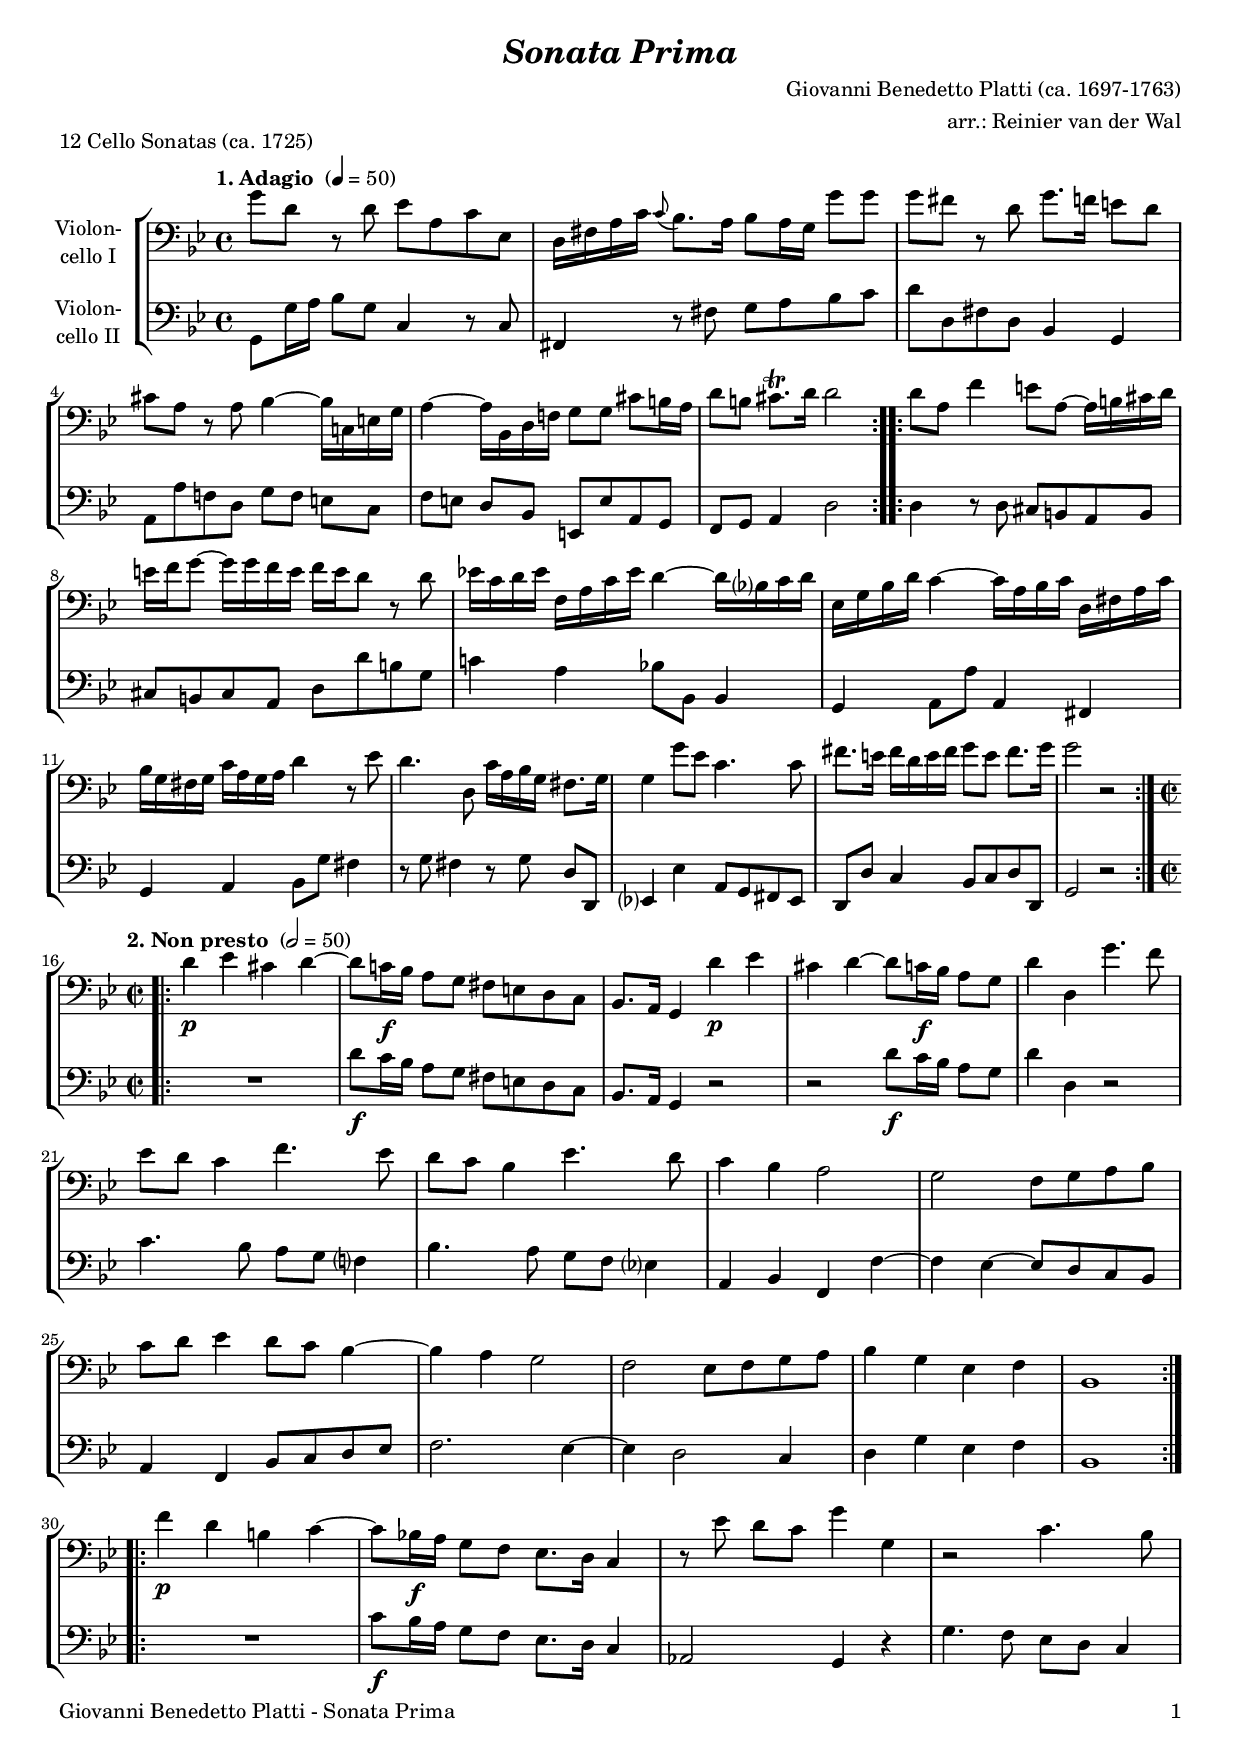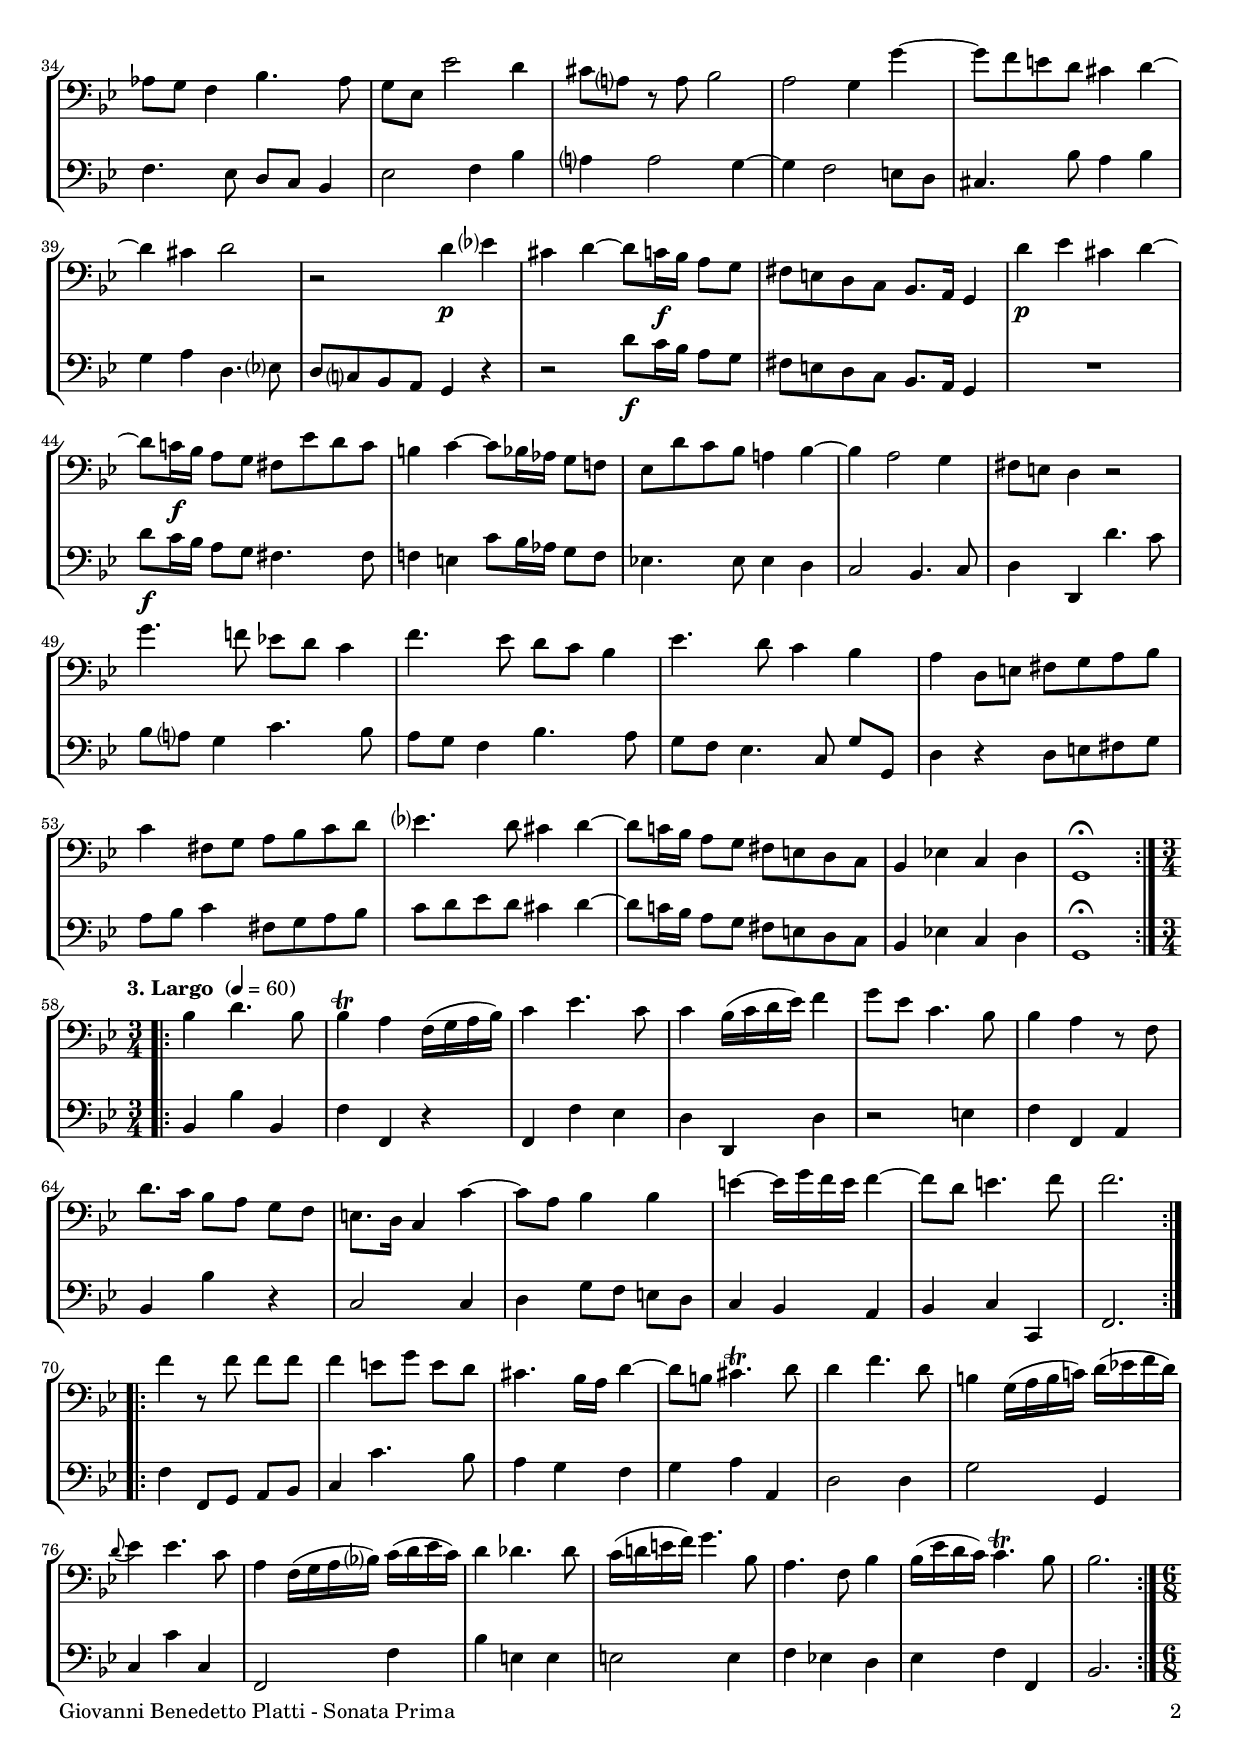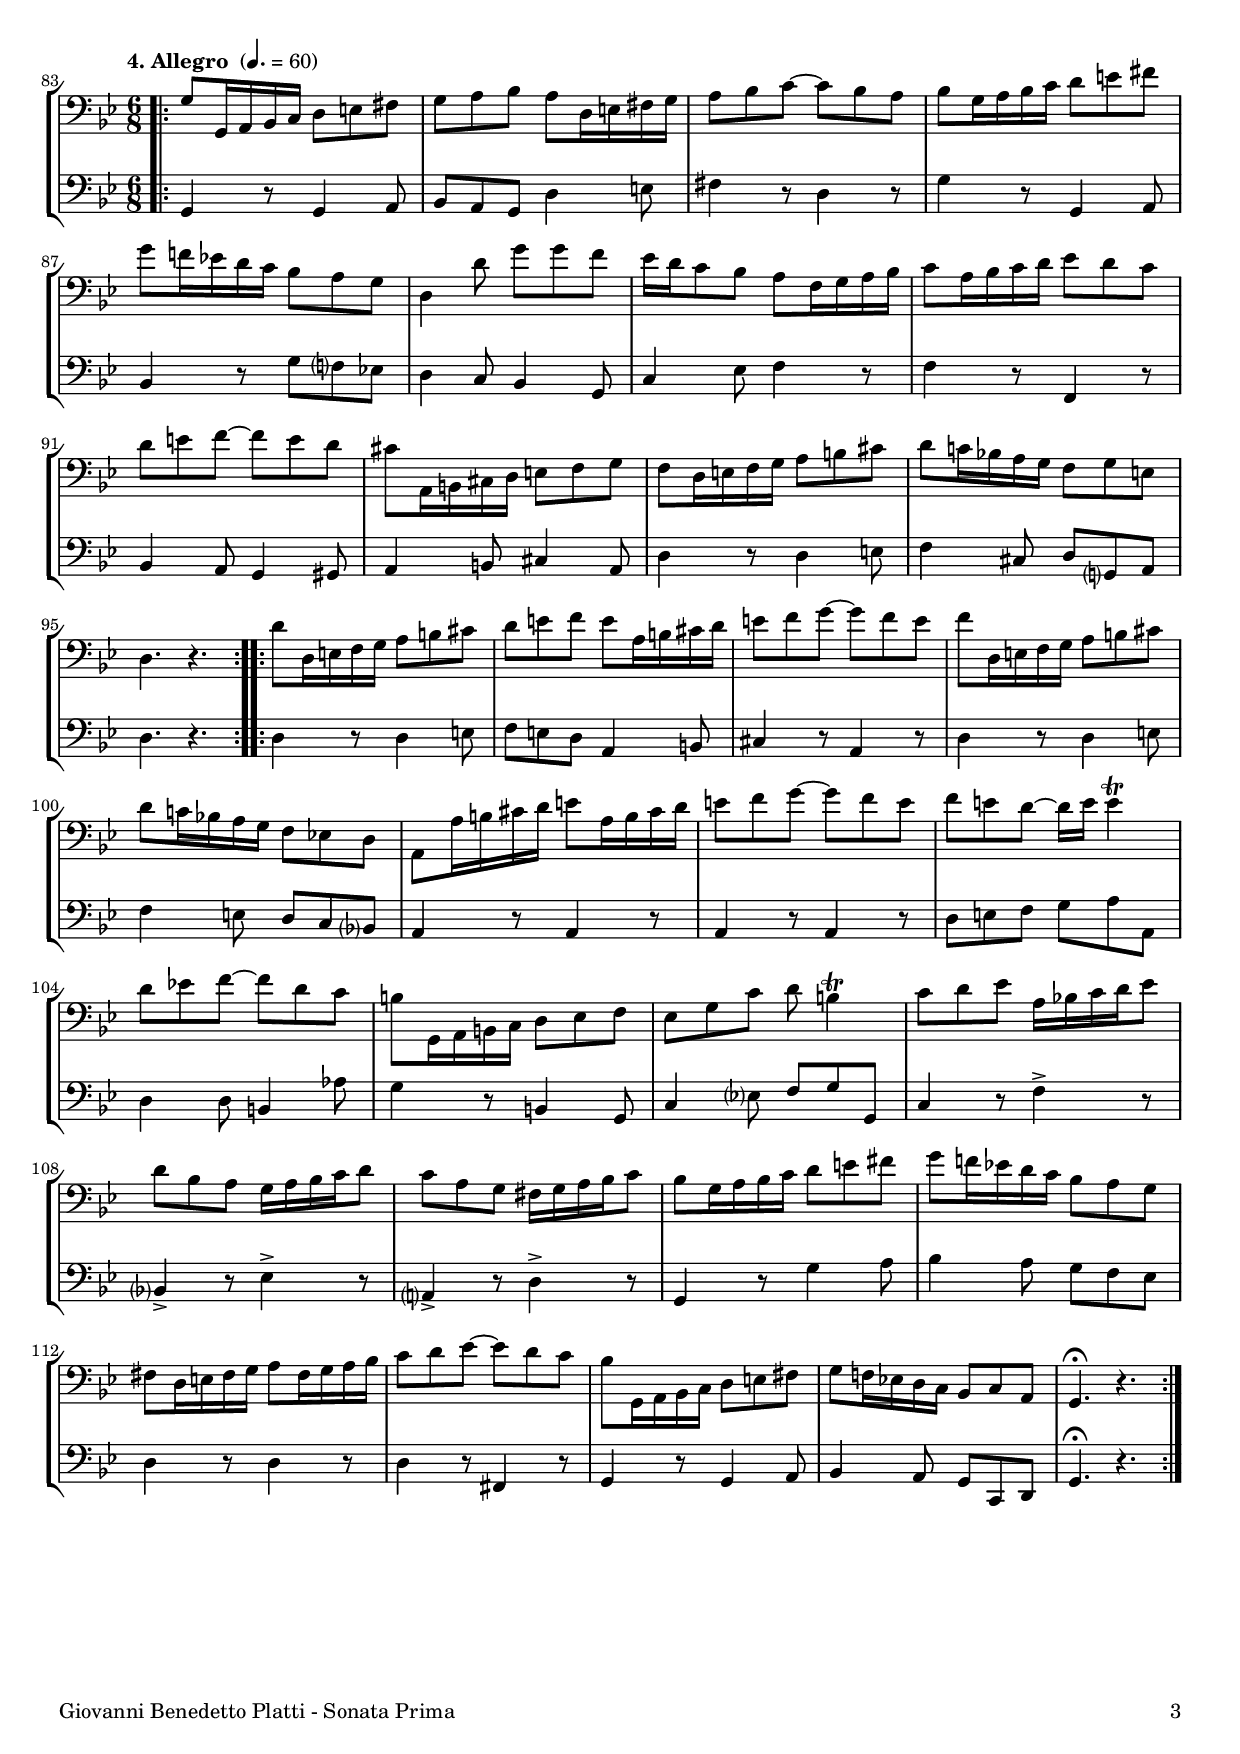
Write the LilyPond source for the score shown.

\version "2.18.2"
\include "deutsch.ly"
  
#(set-global-staff-size 18)

\header {
  title     = \markup \bold \italic "Sonata Prima"
  composer  = "Giovanni Benedetto Platti (ca. 1697-1763)"
  arranger  = "arr.: Reinier van der Wal"
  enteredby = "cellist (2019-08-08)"
  piece     = "12 Cello Sonatas (ca. 1725)"
}

voiceconsts = {
  \key g \minor
  \time 4/4
  \clef "bass"
%  \numericTimeSignature
  \compressFullBarRests
  % Set default beaming for all staves
%  \set Timing.beamExceptions = #'()
%  \set Timing.baseMoment     = #(ly:make-moment 1 4)
%  \set Timing.beatStructure  = #'(1 1 1)
}

micl = "clarinet"
mifl = "flute"
miob = "oboe"
mifh = "french horn"
misx = "tenor sax"
mist = "string ensemble 1"
miba = "cello"
mivc = "bassoon"

introa = {        \tempo "1. Adagio "     4=50 }
introb = { \break \tempo "2. Non presto " 2=50 \time 2/2 }
introc = { \break \tempo "3. Largo "      4=60 \time 3/4
  % Set default beaming for all staves
  \set Timing.beamExceptions = #'()
  \set Timing.baseMoment     = #(ly:make-moment 1 4)
  \set Timing.beatStructure  = #'(1 1 1)
	 }
introd = { \break \tempo "4. Allegro "   4.=60 \time 6/8 }

va = \relative c'' {
  \voiceconsts

  \introa
  \repeat volta 2 {
    g8 d r d es a, c es,
    d16 fis a c \appoggiatura c8 b8. a16 b8 a16 g g'8 g
    g fis r d g8. f16 e8 d

    cis a r a b4~ b16 c,! e g
    a4~ a16 b, d f! g8 g cis h16 a
    d8 h cis8.\trill d16 d2
  }
  \repeat volta 2 {
    d8 a f'4 e8 a,~ a16 h cis d
    e f g8~ g16 g f e f e d8 r d
    es!16 c d es f, a c es d4~ d16 b? c d

    es, g b d c4~ c16 a b c d, fis a c
    b g fis g c a g a d4 r8 es
    d4. d,8 c'16 a b g fis8. g16

    g4 g'8 es c4. c8
    fis8. e16 fis d e fis g8 e fis8. g16
    g2 r
  }

  \introb
  \repeat volta 2 {
    d4\p es cis d~
    d8 c!16\f b a8[ g] fis e d c
    b8. a16 g4 d''\p es
    cis d~ d8 c16\f b a8[ g]

    d'4 d, g'4. f8
    es d c4 f4. es8
    d c b4 es4. d8
    c4 b a2
    g f8 g a b

    c d es4 d8 c b4~
    b a g2
    f es8 f g a
    b4 g es f
    b,1
  }
  \repeat volta 2 {
    f''4\p d h c~
    c8 b!16\f a g8[ f] es8. d16 c4
    r8 es' d[ c] g'4 g,
    r2 c4. b8

    as g f4 b4. as8
    g es es'2 d4
    cis8 a? r a b2
    a g4 g'~

    g8 f e d cis4 d~
    d cis d2
    r d4\p es?
    cis d~ d8 c16\f b a8[ g]

    fis e d c b8. a16 g4
    d''\p es cis d~
    d8 c!16\f b a8[ g] fis es' d c
    h4 c~ c8 b16 as g8[ f!]

    es d' c b a!4 b~
    b a2 g4
    fis8 e d4 r2
    g'4. f!8 es! d c4

    f4. es8 d c b4
    es4. d8 c4 b
    a d,8 e fis g a b
    c4 fis,8 g a b c d

    es?4. d8 cis4 d~
    d8 c!16 b a8[ g] fis e d c
    b4 es! c d
    g,1\fermata
  }

  \introc
  \repeat volta 2 {
    b'4 d4. b8
    b4\trill a f16( g a b)
    c4 es4. c8
    c4 b16( c d es) f4
    g8 es c4. b8

    b4 a r8 f
    d'8. c16 b8 a g f
    e8. d16 c4 c'~
    c8 a b4 b
    e4~ e16 g f e f4~

    f8 d e4. f8
    f2.
  }
  \repeat volta 2 {
    f4 r8 f f f
    f4 e8 g e d
    cis4. b16 a d4~

    d8 h cis4.\trill d8
    d4 f4. d8
    h4 g16( a h c!) d( es! f d)
    \appoggiatura d8 es4 es4. c8
    a4 f16( g a b?) c( d es c)

    d4 des4. des8
    c16( d! e f) g4. b,8
    a4. f8 b4
    b16( es d c) c4.\trill b8
    b2.
  }

  \introd
  \repeat volta 2 {
    g8 g,16 a b c d8 e fis
    g a b a d,16 e fis g
    a8 b c~ c b a

    b g16 a b c d8 e fis
    g f!16 es! d c b8 a g
    d4 d'8 g g f
    es16 d c8 b a f16 g a b

    c8 a16 b c d es8 d c
    d e f~ f e d
    cis a,16 h cis d e8 f g
    f d16 e f g a8 h cis

    d c!16 b! a g f8 g e
    d4. r
  }
  \repeat volta 2 {
    d'8 d,16 e f g a8 h cis
    d e f e a,16 h cis d

    e8 f g~ g f e
    f d,16 e f g a8 h cis
    d c!16 b! a g f8 es! d
    a a'16 h cis d e8 a,16 h cis d

    e8 f g~ g f e
    f e d~ d16 e e4\trill
    d8 es! f~ f d c
    h g,16 a h c d8 es f

    es g c d h4\trill
    c8 d es a,16 b! c d es8
    d b a g16 a b c d8
    c a g fis16 g a b c8

    b g16 a b c d8 e fis
    g f!16 es! d c b8 a g
    fis d16 e fis g a8 fis16 g a b
    c8 d es~ es d c

    b g,16 a b c d8 e fis
    g f!16 es! d c b8 c a
    g4.\fermata r
  }
}

vb = \relative c {
  \voiceconsts

  \introa
  \repeat volta 2 {
    g8 g'16 a b8 g c,4 r8 c
    fis,4 r8 fis' g a b c
    d d, fis d b4 g

    a8 a' f! d g f e[ c]
    f e d[ b] e, e' a, g
    f g a4 d2
  }
  \repeat volta 2 {
    d4 r8 d cis h a h
    cis h cis a d d' h g
    c!4 a b!8 b, b4

    g a8 a' a,4 fis
    g a b8 g' fis4
    r8 g fis4 r8 g d[ d,]

    es?4 es' a,8 g fis es
    d d' c4 b8 c d d,
    g2 r
  }

  \introb
  \repeat volta 2 {
    R1
    d''8\f c16 b a8[ g] fis e d c
    b8. a16 g4 r2
    r d''8\f c16 b a8[ g]

    d'4 d, r2
    c'4. b8 a g f?4
    b4. a8 g f es?4
    a, b f f'~
    f es~ es8 d c b

    a4 f b8 c d es
    f2. es4~
    es d2 c4
    d g es f
    b,1
  }
  
  \repeat volta 2 {
    R
    c'8\f b16 a g8[ f] es8. d16 c4
    as2 g4 r
    g'4. f8 es d c4

    f4. es8 d c b4
    es2 f4 b
    a? a2 g4~
    g f2 e8 d

    cis4. b'8 a4 b
    g a d,4. es?8
    d c? b a g4 r
    r2 d''8\f c16 b a8[ g]

    fis e d c b8. a16 g4
    R1
    d''8\f c16 b a8[ g] fis4. fis8
    f!4 e c'8 b16 as g8[ f]

    es!4. es8 es4 d
    c2 b4. c8
    d4 d, d''4. c8
    b a? g4 c4. b8

    a g f4 b4. a8
    g f es4. c8 g'[ g,]
    d'4 r d8 e fis g
    a b c4 fis,8 g a b

    c d es d cis4 d~
    d8 c!16 b a8[ g] fis e d c
    b4 es! c d
    g,1\fermata
  }

  \introc
  \repeat volta 2 {
    b4 b' b,
    f' f, r
    f f' es
    d d, d'
    r2 e4

    f f, a
    b b' r
    c,2 c4
    d g8 f e d
    c4 b a

    b c c,
    f2.
  }
  \repeat volta 2 {
    f'4 f,8 g a b
    c4 c'4. b8
    a4 g f

    g a a,
    d2 d4
    g2 g,4
    c c' c,
    f,2 f'4

    b e, e
    e2 e4
    f es! d
    es f f,
    b2.
  }

  \introd
  \repeat volta 2 {
    g4 r8 g4 a8
    b a g d'4 e8
    fis4 r8 d4 r8

    g4 r8 g,4 a8
    b4 r8 g' f? es!
    d4 c8 b4 g8
    c4 es8 f4 r8

    f4 r8 f,4 r8
    b4 a8 g4 gis8
    a4 h8 cis4 a8
    d4 r8 d4 e8

    f4 cis8 d g,? a
    d4. r
  }
  \repeat volta 2 {
    d4 r8 d4 e8
    f e d a4 h8

    cis4 r8 a4 r8
    d4 r8 d4 e8
    f4 e8 d c b?
    a4 r8 a4 r8
    
    a4 r8 a4 r8
    d e f g a a,
    d4 d8 h4 as'8
    g4 r8 h,4 g8

    c4 es?8 f g g,
    c4 r8 f4-> r8
    b,?4-> r8 es4-> r8
    a,?4-> r8 d4-> r8

    g,4 r8 g'4 a8
    b4 a8 g f es
    d4 r8 d4 r8
    d4 r8 fis,4 r8

    g4 r8 g4 a8
    b4 a8 g c, d
    g4.\fermata r
  }
}


music = \new StaffGroup <<
      \new Staff {
	\set Staff.midiInstrument = \miba
	\set Staff.instrumentName = \markup \center-column { "Violon-" "cello I" }
	\transpose g g { \va }
      }

      \new Staff {
	\set Staff.midiInstrument = \miba
	\set Staff.instrumentName = \markup \center-column { "Violon-" "cello II" }
	\transpose g g { \vb }
      }
>>

\book {
   \paper {
    print-page-number = ##t
    print-first-page-number = ##t
    oddHeaderMarkup = \markup \null
    evenHeaderMarkup = \markup \null
    oddFooterMarkup = \markup {
      \fill-line {
        \on-the-fly #print-page-number-check-first
        "Giovanni Benedetto Platti - Sonata Prima" \fromproperty #'page:page-number-string
      }
    }
    evenFooterMarkup = \oddFooterMarkup
  } \score {
    \music
    \layout {}
  }

  \score {
    \unfoldRepeats \music

    \midi {
      \context {
        \Score
      }
    }
  }
}
